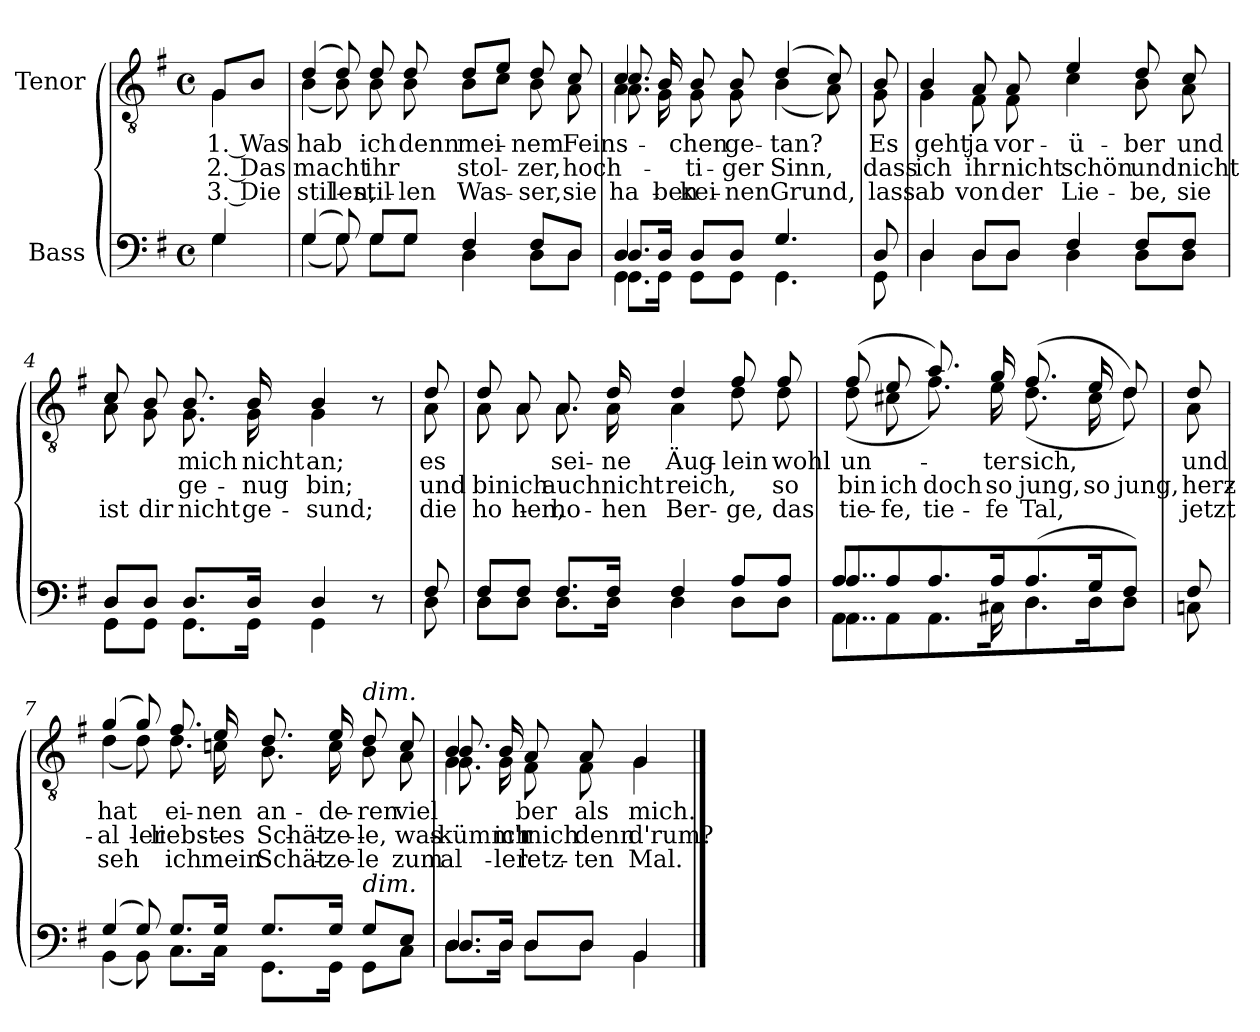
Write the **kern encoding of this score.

**kern	**kern	**text	**text	**text
*part2	*part1	*part1	*part1	*part1
*staff2	*staff1	*staff1	*staff1	*staff1
*I"Bass	*I"Tenor	*	*	*
*clefF4	*clefGv2	*	*	*
*k[f#]	*k[f#]	*	*	*
*M4/4	*M4/4	*	*	*
*met(c)	*met(c)	*	*	*
=	=	=	=	=
*^	*	*	*	*
!	!	!LO:TX:a:B:t=In ruhiger Bewegung	!	!	!
!	!	!	!LO:LY:b	!LO:LY:b	!LO:LY:b
*	*	*^	*	*	*
4G/	4G\	8G/L	4G\	1. Was	2. Das	3. Die
.	.	8B/J	.	.	.	.
*	*	*v	*v	*	*	*
=1	=1	=1	=1	=1	=1
*^	*^	*	*	*	*
!	!	!	!	!	!LO:LY:b	!LO:LY:b	!LO:LY:b
*	*	*	*	*^	*	*	*
*	*	*	*	*	*^	*	*	*
*	*	*	*	*	*	*^	*	*	*
(4G/	(4G\	8ryy	8ryy	(4d/	(4B\	8ryy	8ryy	hab	macht	stil-
!	!	!	!	!	!	!	!	!	!	!LO:LY:b
.	.	8G/)	8G\)	.	.	8d/)	8B\)	.	.	-len,
!	!	!	!	!	!	!	!	!LO:LY:b	!LO:LY:b	!LO:LY:b
8G/L	8G\L	2.ryy	2.ryy	8d/	8B\	2.ryy	2.ryy	ich	ihr	-stil-
!	!	!	!	!	!	!	!	!LO:LY:b	!	!LO:LY:b
8G/J	8G\J	.	.	8d/	8B\	.	.	denn	.	-len
!	!	!	!	!	!	!	!	!LO:LY:b	!LO:LY:b	!LO:LY:b
4F#/	4D\	.	.	8d/L	8B\L	.	.	mei-	stol-	Was-
.	.	.	.	8e/J	8c\J	.	.	.	.	.
!	!	!	!	!	!	!	!	!LO:LY:b	!LO:LY:b	!LO:LY:b
8F#/L	8D\L	.	.	8d/	8B\	.	.	-nem	-zer,	-ser,
!	!	!	!	!	!	!	!	!LO:LY:b	!LO:LY:b	!LO:LY:b
8D/J	8D\J	.	.	8c/	8A\	.	.	Feins-	hoch-	sie
=2	=2	=2	=2	=2	=2	=2	=2	=2	=2	=2
!	!	!	!	!	!	!	!	!LO:LY:b	!LO:LY:b	!
!	!	!	!	!	!	!	!	!	!	!LO:LY:b
4D/	4GG\	8.D/L	8.GG\L	4c/	4A\	8.c/	8.A\	.	.	ha-
!	!	!	!	!	!	!	!	!	!	!LO:LY:b
.	.	16D/Jk	16GG\Jk	.	.	16B/	16G\	.	.	-ben
!	!	!	!	!	!	!	!	!LO:LY:b	!LO:LY:b	!LO:LY:b
8D/L	8GG\L	2ryy	2ryy	8B/	8G\	2ryy	2ryy	-chen	-ti-	kei-
!	!	!	!	!	!	!	!	!LO:LY:b	!LO:LY:b	!LO:LY:b
8D/J	8GG\J	.	.	8B/	8G\	.	.	ge-	-ger	-nen
!	!	!	!	!	!	!	!	!LO:LY:b	!LO:LY:b	!LO:LY:b
4.G/	4.GG\	.	.	(4d/	(4B\	.	.	-tan?	Sinn,	Grund,
.	.	8ryy	8ryy	8c/)	8A\)	8ryy	8ryy	.	.	.
!!LO:LB:g=z
=2X1	=2X1	=2X1	=2X1	=2X1	=2X1	=2X1	=2X1	=2X1	=2X1	=2X1
!	!	!	!	!	!	!	!	!LO:LY:b	!LO:LY:b	!LO:LY:b
*	*v	*v	*v	*	*	*	*	*	*	*
*	*	*	*v	*v	*v	*	*	*
8D/	8GG\	8B/	8G\	Es	dass	lass
=3	=3	=3	=3	=3	=3	=3
!	!	!	!	!LO:LY:b	!LO:LY:b	!LO:LY:b
4D/	4D\	4B/	4G\	geht	ich	ab
!	!	!	!	!LO:LY:b	!LO:LY:b	!LO:LY:b
8D/L	8D\L	8A/	8F#\	ja	ihr	von
!	!	!	!	!LO:LY:b	!LO:LY:b	!LO:LY:b
8D/J	8D\J	8A/	8F#\	vor-	nicht	der
!	!	!	!	!LO:LY:b	!LO:LY:b	!LO:LY:b
4F#/	4D\	4e/	4c\	-ü-	schön	Lie-
!	!	!	!	!LO:LY:b	!LO:LY:b	!LO:LY:b
8F#/L	8D\L	8d/	8B\	-ber	und	-be,
!	!	!	!	!LO:LY:b	!LO:LY:b	!LO:LY:b
8F#/J	8D\J	8c/	8A\	und	nicht	sie
=4	=4	=4	=4	=4	=4	=4
*^	*^	*	*	*	*	*
!	!	!	!	!	!	!LO:LY:b	!LO:LY:b	!
*	*	*	*	*	*^	*	*	*
!	!	!	!	!	!	!	!	!	!LO:LY:b
*	*	*	*	*	*	*^	*	*	*
4D/	4GG\	8D/L	8GG\L	4c/	4A\	8c/	8A\	.	.	ist
!	!	!	!	!	!	!	!	!	!	!LO:LY:b
.	.	8D/J	8GG\J	.	.	8B/	8G\	.	.	dir
!	!	!	!	!	!	!	!	!LO:LY:b	!LO:LY:b	!LO:LY:b
8.D/L	8.GG\L	2ryy	2ryy	8.B/	8.G\	2ryy	2ryy	mich	ge-	nicht
!	!	!	!	!	!	!	!	!LO:LY:b	!LO:LY:b	!LO:LY:b
16D/Jk	16GG\Jk	.	.	16B/	16G\	.	.	nicht	-nug	ge-
!	!	!	!	!	!	!	!	!LO:LY:b	!LO:LY:b	!LO:LY:b
4D/	4GG\	.	.	4B/	4G\	.	.	an;	bin;	-sund;
8r	8ryy	8ryy	8ryy	8r	8ryy	8ryy	8ryy	.	.	.
!!LO:LB:g=z
=4X2	=4X2	=4X2	=4X2	=4X2	=4X2	=4X2	=4X2	=4X2	=4X2	=4X2
!	!	!	!	!	!	!	!	!LO:LY:b	!LO:LY:b	!LO:LY:b
*	*v	*v	*v	*	*	*	*	*	*	*
*	*	*	*v	*v	*v	*	*	*
8F#/	8D\	8d/	8A\	es	und	die
=5	=5	=5	=5	=5	=5	=5
*^	*^	*	*	*	*	*
!	!	!	!	!	!	!LO:LY:b	!	!
*	*	*	*	*	*^	*	*	*
!	!	!	!	!	!	!	!	!LO:LY:b	!LO:LY:b
*	*	*	*	*	*	*^	*	*	*
4F#/	4D\	8F#/L	8D\L	4d/	4A\	8d/	8A\	.	bin	ho-
!	!	!	!	!	!	!	!	!	!LO:LY:b	!LO:LY:b
.	.	8F#/J	8D\J	.	.	8A/	8A\	.	ich	-hen,
!	!	!	!	!	!	!	!	!LO:LY:b	!LO:LY:b	!LO:LY:b
8.F#/L	8.D\L	2.ryy	2.ryy	8.A/	8.A\	2.ryy	2.ryy	sei-	auch	ho-
!	!	!	!	!	!	!	!	!LO:LY:b	!LO:LY:b	!LO:LY:b
16F#/Jk	16D\Jk	.	.	16d/	16A\	.	.	-ne	nicht	-hen
!	!	!	!	!	!	!	!	!LO:LY:b	!LO:LY:b	!LO:LY:b
4F#/	4D\	.	.	4d/	4A\	.	.	Äug-	reich,	Ber-
!	!	!	!	!	!	!	!	!LO:LY:b	!	!LO:LY:b
8A/L	8D\L	.	.	8f#/	8d\	.	.	lein	.	-ge,
!	!	!	!	!	!	!	!	!LO:LY:b	!LO:LY:b	!LO:LY:b
8A/J	8D\J	.	.	8f#/	8d\	.	.	wohl	so	das
*	*	*	*	*	*v	*v	*v	*	*	*
=6	=6	=6	=6	=6	=6	=6	=6	=6
!	!	!	!	!	!	!LO:LY:b	!LO:LY:b	!LO:LY:b
4..A/	4..AA\	8A/L	8AA\L	(8f#/	(8d\	un-	bin	tie-
!	!	!	!	!	!	!	!LO:LY:b	!LO:LY:b
.	.	8A/J	8AA\J	8e/	8c#X\	.	ich	-fe,
!	!	!	!	!	!	!	!LO:LY:b	!LO:LY:b
.	.	8.A/J	8.AA\L	8.a/)	8.f#\)	.	doch	tie-
!	!	!	!	!	!	!LO:LY:b	!LO:LY:b	!LO:LY:b
16A/	16C#X\	4..ryy	16ryy	16g/	16e\	-ter	so	-fe
!	!	!	!	!	!	!LO:LY:b	!LO:LY:b	!LO:LY:b
(8.A/L	4.D\	.	8.D\	(8.f#/	(8.d\	sich,	jung,	Tal,
!	!	!	!	!	!	!	!LO:LY:b	!
16G/Jk	.	.	16D\Jk	16e/	16c#\	.	so	.
!	!	!	!	!	!	!	!LO:LY:b	!
8F#/J)	.	.	8D\J	8d/)	8d\)	.	jung,	.
!!LO:LB:g=z	!!
=6X3	=6X3	=6X3	=6X3	=6X3	=6X3	=6X3	=6X3	=6X3
!	!	!	!	!	!	!LO:LY:b	!LO:LY:b	!LO:LY:b
*	*v	*v	*v	*	*	*	*	*
8F#/	8Cn\	8d/	8A\	und	herz-	jetzt
=7	=7	=7	=7	=7	=7	=7
*^	*^	*	*	*	*	*
!	!	!	!	!	!	!LO:LY:b	!LO:LY:b	!LO:LY:b
*	*	*	*	*^	*^	*	*	*
(4G/	(4BB\	8ryy	8ryy	(4g/	(4d\	8ryy	8ryy	hat	-al-	seh
!	!	!	!	!	!	!	!	!	!LO:LY:b	!
.	.	8G!/)	8BB!\)	.	.	8g!/)	8d\)	.	ler -	.
!	!	!	!	!	!	!	!	!LO:LY:b	!LO:LY:b	!LO:LY:b
8.G/L	8.C\L	2.ryy	2.ryy	8.f#/	8.d\	2.ryy	2.ryy	ei-	-liebs-	ich
!	!	!	!	!	!	!	!	!LO:LY:b	!LO:LY:b	!LO:LY:b
16G/Jk	16C\Jk	.	.	16e/	16cn\	.	.	-nen	-tes	mein
!	!	!	!	!	!	!	!	!LO:LY:b	!LO:LY:b	!LO:LY:b
8.G/L	8.GG\L	.	.	8.d/	8.B\	.	.	an-	Schät-	Schät-
!	!	!	!	!	!	!	!	!LO:LY:b	!LO:LY:b	!LO:LY:b
16G/Jk	16GG\Jk	.	.	16e/	16c\	.	.	-de-	-ze-	-ze-
!	!	!	!	!LO:TX:a:i:t=dim.	!	!	!	!	!	!
!LO:TX:a:i:t=dim.	!	!	!	!	!	!	!	!	!	!
!	!	!	!	!	!	!	!	!LO:LY:b	!LO:LY:b	!LO:LY:b
8G/L	8GG\L	.	.	8d/	8B\	.	.	-ren	-le,	-le
!	!	!	!	!	!	!	!	!LO:LY:b	!LO:LY:b	!LO:LY:b
8E/J	8C\J	.	.	8c/	8A\	.	.	viel	was	zum
=8	=8	=8	=8	=8	=8	=8	=8	=8	=8	=8
!	!	!	!	!	!	!	!	!LO:LY:b	!	!
!	!	!	!	!	!	!	!	!	!LO:LY:b	!LO:LY:b
4D/	4D\	8.D/L	8.D\L	4B/	4G\	8.B/	8.G\	.	kümm'r	al-
!	!	!	!	!	!	!	!	!	!LO:LY:b	!LO:LY:b
.	.	16D/Jk	16D\Jk	.	.	16B/	16G\	.	ich	-ler -
!	!	!	!	!	!	!	!	!LO:LY:b	!LO:LY:b	!LO:LY:b
8D/L	8D\L	2ryy	2ryy	8A/	8F#\	2ryy	2ryy	-ber	mich	letz-
!	!	!	!	!	!	!	!	!LO:LY:b	!LO:LY:b	!LO:LY:b
8D/J	8D\J	.	.	8A/	8F#\	.	.	als	denn	-ten
!	!	!	!	!	!	!	!	!LO:LY:b	!LO:LY:b	!LO:LY:b
4BB/	4BB\	.	.	4G/	4G\	.	.	mich.	d'rum?	Mal.
*v	*v	*v	*v	*	*	*	*	*	*	*
*	*v	*v	*v	*v	*	*	*
==	==	==	==	==
*-	*-	*-	*-	*-
